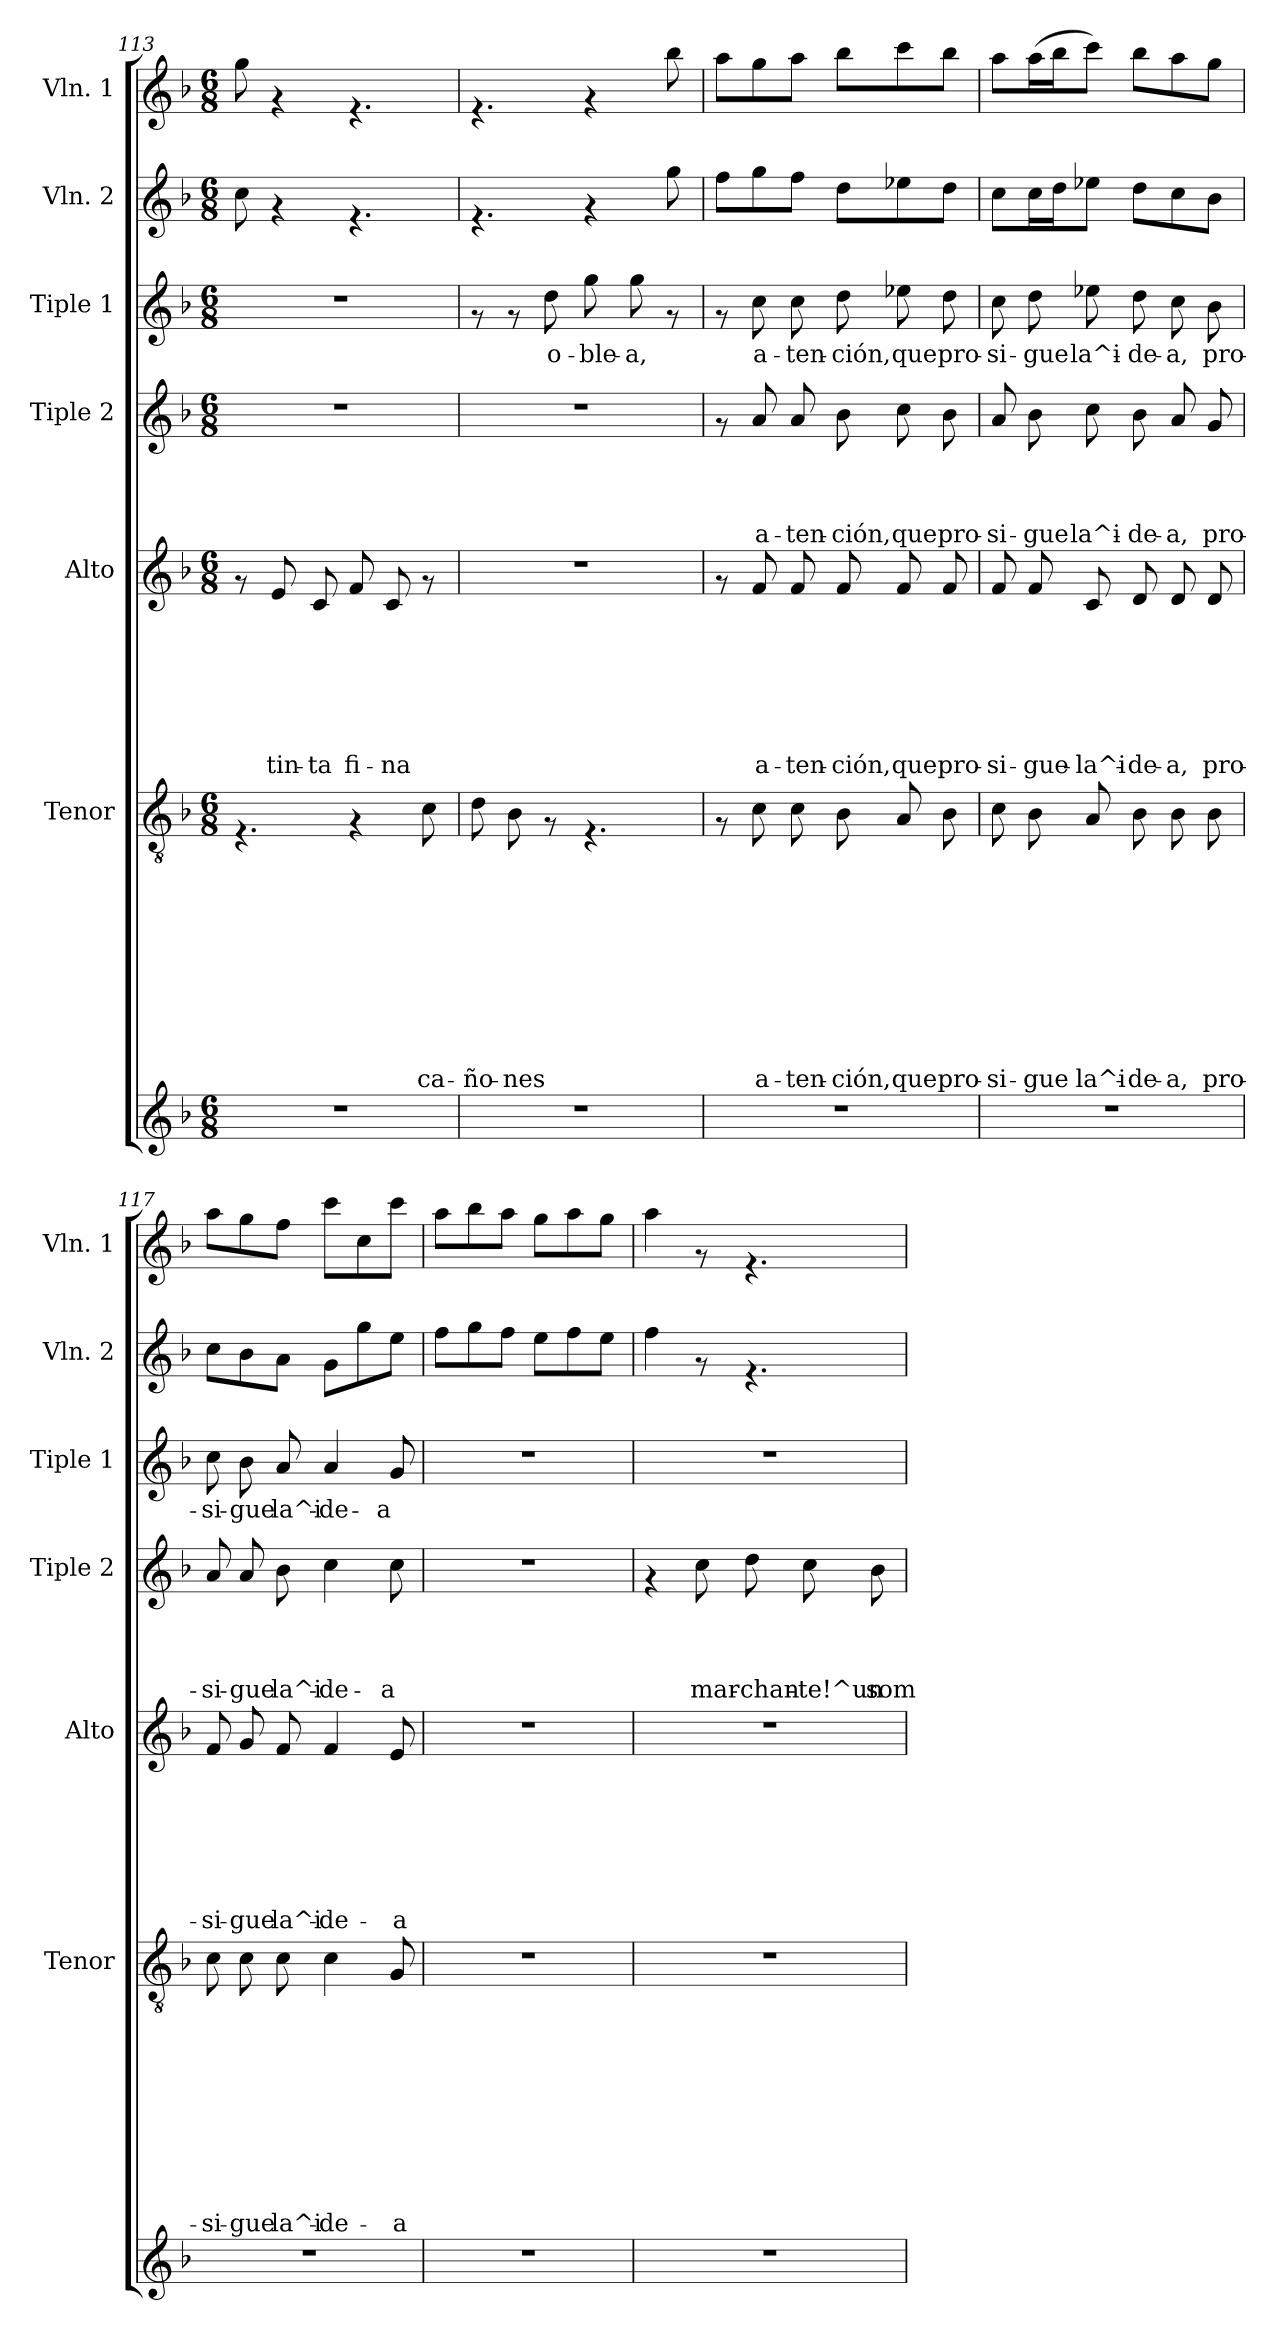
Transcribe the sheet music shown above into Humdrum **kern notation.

**kern	**kern	**text	**text	**text	**text	**text	**text	**text	**text	**text	**text	**kern	**text	**text	**text	**text	**text	**text	**text	**kern	**text	**text	**text	**text	**kern	**text	**kern	**kern
*part7	*part6	*part6	*part6	*part6	*part6	*part6	*part6	*part6	*part6	*part6	*part6	*part5	*part5	*part5	*part5	*part5	*part5	*part5	*part5	*part4	*part4	*part4	*part4	*part4	*part3	*part3	*part2	*part1
*staff7	*staff6	*staff6	*staff6	*staff6	*staff6	*staff6	*staff6	*staff6	*staff6	*staff6	*staff6	*staff5	*staff5	*staff5	*staff5	*staff5	*staff5	*staff5	*staff5	*staff4	*staff4	*staff4	*staff4	*staff4	*staff3	*staff3	*staff2	*staff1
*	*I"Tenor	*	*	*	*	*	*	*	*	*	*	*I"Alto	*	*	*	*	*	*	*	*I"Tiple 2	*	*	*	*	*I"Tiple 1	*	*I"Vln. 2	*I"Vln. 1
*	*I'Tenor	*	*	*	*	*	*	*	*	*	*	*I'Alto	*	*	*	*	*	*	*	*I'Tiple 2	*	*	*	*	*I'Tiple 1	*	*I'Vln. 2	*I'Vln. 1
*clefG2	*clefGv2	*	*	*	*	*	*	*	*	*	*	*clefG2	*	*	*	*	*	*	*	*clefG2	*	*	*	*	*clefG2	*	*clefG2	*clefG2
*ITrd7c12	*	*	*	*	*	*	*	*	*	*	*	*	*	*	*	*	*	*	*	*	*	*	*	*	*	*	*	*
*k[b-]	*k[b-]	*	*	*	*	*	*	*	*	*	*	*k[b-]	*	*	*	*	*	*	*	*k[b-]	*	*	*	*	*k[b-]	*	*k[b-]	*k[b-]
*F:	*F:	*	*	*	*	*	*	*	*	*	*	*F:	*	*	*	*	*	*	*	*F:	*	*	*	*	*F:	*	*F:	*F:
*M6/8	*M6/8	*	*	*	*	*	*	*	*	*	*	*M6/8	*	*	*	*	*	*	*	*M6/8	*	*	*	*	*M6/8	*	*M6/8	*M6/8
=113	=113	=113	=113	=113	=113	=113	=113	=113	=113	=113	=113	=113	=113	=113	=113	=113	=113	=113	=113	=113	=113	=113	=113	=113	=113	=113	=113	=113
2.r	4.rF	.	.	.	.	.	.	.	.	.	.	8rf	.	.	.	.	.	.	.	2.r	.	.	.	.	2.r	.	8cc\	8gg\
!	!	!	!	!	!	!	!	!	!	!	!	!	!	!	!	!	!	!	!LO:LY:b	!	!	!	!	!	!	!	!	!
.	.	.	.	.	.	.	.	.	.	.	.	8e/	.	.	.	.	.	.	tin-	.	.	.	.	.	.	.	4rf	4rf
!	!	!	!	!	!	!	!	!	!	!	!	!	!	!	!	!	!	!	!LO:LY:b	!	!	!	!	!	!	!	!	!
.	.	.	.	.	.	.	.	.	.	.	.	8c/	.	.	.	.	.	.	-ta	.	.	.	.	.	.	.	.	.
!	!	!	!	!	!	!	!	!	!	!	!	!	!	!	!	!	!	!	!LO:LY:b	!	!	!	!	!	!	!	!	!
.	4rF	.	.	.	.	.	.	.	.	.	.	8f/	.	.	.	.	.	.	fi-	.	.	.	.	.	.	.	4.rf	4.rf
!	!	!	!	!	!	!	!	!	!	!	!	!	!	!	!	!	!	!	!LO:LY:b	!	!	!	!	!	!	!	!	!
.	.	.	.	.	.	.	.	.	.	.	.	8c/	.	.	.	.	.	.	-na	.	.	.	.	.	.	.	.	.
!	!	!	!	!	!	!	!	!	!	!	!LO:LY:b	!	!	!	!	!	!	!	!	!	!	!	!	!	!	!	!	!
.	8c\	.	.	.	.	.	.	.	.	.	-ca-	8rf	.	.	.	.	.	.	.	.	.	.	.	.	.	.	.	.
=114	=114	=114	=114	=114	=114	=114	=114	=114	=114	=114	=114	=114	=114	=114	=114	=114	=114	=114	=114	=114	=114	=114	=114	=114	=114	=114	=114	=114
!	!	!	!	!	!	!	!	!	!	!	!LO:LY:b	!	!	!	!	!	!	!	!	!	!	!	!	!	!	!	!	!
2.r	8d\	.	.	.	.	.	.	.	.	.	-ño-	2.r	.	.	.	.	.	.	.	2.r	.	.	.	.	8rf	.	4.rf	4.rf
!	!	!	!	!	!	!	!	!	!	!	!LO:LY:b	!	!	!	!	!	!	!	!	!	!	!	!	!	!	!	!	!
.	8B-\	.	.	.	.	.	.	.	.	.	-nes	.	.	.	.	.	.	.	.	.	.	.	.	.	8rf	.	.	.
!	!	!	!	!	!	!	!	!	!	!	!	!	!	!	!	!	!	!	!	!	!	!	!	!	!	!LO:LY:b	!	!
.	8rF	.	.	.	.	.	.	.	.	.	.	.	.	.	.	.	.	.	.	.	.	.	.	.	8dd\	o-	.	.
!	!	!	!	!	!	!	!	!	!	!	!	!	!	!	!	!	!	!	!	!	!	!	!	!	!	!LO:LY:b	!	!
.	4.rF	.	.	.	.	.	.	.	.	.	.	.	.	.	.	.	.	.	.	.	.	.	.	.	8gg\	-ble-	4rf	4rf
!	!	!	!	!	!	!	!	!	!	!	!	!	!	!	!	!	!	!	!	!	!	!	!	!	!	!LO:LY:b	!	!
.	.	.	.	.	.	.	.	.	.	.	.	.	.	.	.	.	.	.	.	.	.	.	.	.	8gg\	-a,	.	.
.	.	.	.	.	.	.	.	.	.	.	.	.	.	.	.	.	.	.	.	.	.	.	.	.	8rf	.	8gg\	8bb-\
=115	=115	=115	=115	=115	=115	=115	=115	=115	=115	=115	=115	=115	=115	=115	=115	=115	=115	=115	=115	=115	=115	=115	=115	=115	=115	=115	=115	=115
2.r	8rF	.	.	.	.	.	.	.	.	.	.	8rf	.	.	.	.	.	.	.	8rf	.	.	.	.	8rf	.	8ff\L	8aa\L
!	!	!	!	!	!	!	!	!	!	!	!LO:LY:b	!	!	!	!	!	!	!	!LO:LY:b	!	!	!	!	!LO:LY:b	!	!LO:LY:b	!	!
.	8c\	.	.	.	.	.	.	.	.	.	a-	8f/	.	.	.	.	.	.	a-	8a/	.	.	.	a-	8cc\	a-	8gg\	8gg\
!	!	!	!	!	!	!	!	!	!	!	!LO:LY:b	!	!	!	!	!	!	!	!LO:LY:b	!	!	!	!	!LO:LY:b	!	!LO:LY:b	!	!
.	8c\	.	.	.	.	.	.	.	.	.	-ten-	8f/	.	.	.	.	.	.	-ten-	8a/	.	.	.	-ten-	8cc\	-ten-	8ff\J	8aa\J
!	!	!	!	!	!	!	!	!	!	!	!LO:LY:b	!	!	!	!	!	!	!	!LO:LY:b	!	!	!	!	!LO:LY:b	!	!LO:LY:b	!	!
.	8B-\	.	.	.	.	.	.	.	.	.	-ción,	8f/	.	.	.	.	.	.	-ción,	8b-\	.	.	.	-ción,	8dd\	-ción,	8dd\L	8bb-\L
!	!	!	!	!	!	!	!	!	!	!	!LO:LY:b	!	!	!	!	!	!	!	!LO:LY:b	!	!	!	!	!LO:LY:b	!	!LO:LY:b	!	!
.	8A/	.	.	.	.	.	.	.	.	.	que	8f/	.	.	.	.	.	.	que	8cc\	.	.	.	que	8ee-X\	que	8ee-X\	8ccc\
!	!	!	!	!	!	!	!	!	!	!	!LO:LY:b	!	!	!	!	!	!	!	!LO:LY:b	!	!	!	!	!LO:LY:b	!	!LO:LY:b	!	!
.	8B-\	.	.	.	.	.	.	.	.	.	pro-	8f/	.	.	.	.	.	.	pro-	8b-\	.	.	.	pro-	8dd\	pro-	8dd\J	8bb-\J
!!LO:PB:g=z
=116	=116	=116	=116	=116	=116	=116	=116	=116	=116	=116	=116	=116	=116	=116	=116	=116	=116	=116	=116	=116	=116	=116	=116	=116	=116	=116	=116	=116
!	!	!	!	!	!	!	!	!	!	!	!LO:LY:b	!	!	!	!	!	!	!	!LO:LY:b	!	!	!	!	!LO:LY:b	!	!LO:LY:b	!	!
2.r	8c\	.	.	.	.	.	.	.	.	.	-si-	8f/	.	.	.	.	.	.	-si-	8a/	.	.	.	-si-	8cc\	-si-	8cc\L	8aa\L
!	!	!	!	!	!	!	!	!	!	!	!LO:LY:b	!	!	!	!	!	!	!	!LO:LY:b	!	!	!	!	!LO:LY:b	!	!LO:LY:b	!	!
.	8B-\	.	.	.	.	.	.	.	.	.	-gue	8f/	.	.	.	.	.	.	-gue-	8b-\	.	.	.	-gue	8dd\	-gue	16cc\L	(>16aa\L
.	.	.	.	.	.	.	.	.	.	.	.	.	.	.	.	.	.	.	.	.	.	.	.	.	.	.	16dd\J	16bb-\J
!	!	!	!	!	!	!	!	!	!	!	!LO:LY:b	!	!	!	!	!	!	!	!LO:LY:b	!	!	!	!	!LO:LY:b	!	!LO:LY:b	!	!
.	8A/	.	.	.	.	.	.	.	.	.	la^i-	8c/	.	.	.	.	.	.	-la^i-	8cc\	.	.	.	la^i-	8ee-X\	la^i-	8ee-X\J	8ccc\J)
!	!	!	!	!	!	!	!	!	!	!	!LO:LY:b	!	!	!	!	!	!	!	!LO:LY:b	!	!	!	!	!LO:LY:b	!	!LO:LY:b	!	!
.	8B-\	.	.	.	.	.	.	.	.	.	-de-	8d/	.	.	.	.	.	.	-de-	8b-\	.	.	.	-de-	8dd\	-de-	8dd\L	8bb-\L
!	!	!	!	!	!	!	!	!	!	!	!LO:LY:b	!	!	!	!	!	!	!	!LO:LY:b	!	!	!	!	!LO:LY:b	!	!LO:LY:b	!	!
.	8B-\	.	.	.	.	.	.	.	.	.	-a,	8d/	.	.	.	.	.	.	-a,	8a/	.	.	.	-a,	8cc\	-a,	8cc\	8aa\
!	!	!	!	!	!	!	!	!	!	!	!LO:LY:b	!	!	!	!	!	!	!	!LO:LY:b	!	!	!	!	!LO:LY:b	!	!LO:LY:b	!	!
.	8B-\	.	.	.	.	.	.	.	.	.	pro-	8d/	.	.	.	.	.	.	pro-	8g/	.	.	.	pro-	8b-\	pro-	8b-\J	8gg\J
=117	=117	=117	=117	=117	=117	=117	=117	=117	=117	=117	=117	=117	=117	=117	=117	=117	=117	=117	=117	=117	=117	=117	=117	=117	=117	=117	=117	=117
!	!	!	!	!	!	!	!	!	!	!	!LO:LY:b	!	!	!	!	!	!	!	!LO:LY:b	!	!	!	!	!LO:LY:b	!	!LO:LY:b	!	!
2.r	8c\	.	.	.	.	.	.	.	.	.	-si-	8f/	.	.	.	.	.	.	-si-	8a/	.	.	.	-si-	8cc\	-si-	8cc\L	8aa\L
!	!	!	!	!	!	!	!	!	!	!	!LO:LY:b	!	!	!	!	!	!	!	!LO:LY:b	!	!	!	!	!LO:LY:b	!	!LO:LY:b	!	!
.	8c\	.	.	.	.	.	.	.	.	.	-gue	8g/	.	.	.	.	.	.	-gue	8a/	.	.	.	-gue	8b-\	-gue	8b-\	8gg\
!	!	!	!	!	!	!	!	!	!	!	!LO:LY:b	!	!	!	!	!	!	!	!LO:LY:b	!	!	!	!	!LO:LY:b	!	!LO:LY:b	!	!
.	8c\	.	.	.	.	.	.	.	.	.	la^i-	8f/	.	.	.	.	.	.	la^i-	8b-\	.	.	.	la^i-	8a/	la^i-	8a\J	8ff\J
!	!	!	!	!	!	!	!	!	!	!	!LO:LY:b	!	!	!	!	!	!	!	!LO:LY:b	!	!	!	!	!LO:LY:b	!	!LO:LY:b	!	!
.	4c\	.	.	.	.	.	.	.	.	.	-de-	4f/	.	.	.	.	.	.	-de-	4cc\	.	.	.	-de-	4a/	-de-	8g\L	8ccc\L
.	.	.	.	.	.	.	.	.	.	.	.	.	.	.	.	.	.	.	.	.	.	.	.	.	.	.	8gg\	8cc\
!	!	!	!	!	!	!	!	!	!	!	!LO:LY:b	!	!	!	!	!	!	!	!LO:LY:b	!	!	!	!	!LO:LY:b	!	!LO:LY:b	!	!
.	8G/	.	.	.	.	.	.	.	.	.	-a	8e/	.	.	.	.	.	.	-a	8cc\	.	.	.	-a	8g/	-a	8ee\J	8ccc\J
=118	=118	=118	=118	=118	=118	=118	=118	=118	=118	=118	=118	=118	=118	=118	=118	=118	=118	=118	=118	=118	=118	=118	=118	=118	=118	=118	=118	=118
2.r	2.r	.	.	.	.	.	.	.	.	.	.	2.r	.	.	.	.	.	.	.	2.r	.	.	.	.	2.r	.	8ff\L	8aa\L
.	.	.	.	.	.	.	.	.	.	.	.	.	.	.	.	.	.	.	.	.	.	.	.	.	.	.	8gg\	8bb-\
.	.	.	.	.	.	.	.	.	.	.	.	.	.	.	.	.	.	.	.	.	.	.	.	.	.	.	8ff\J	8aa\J
.	.	.	.	.	.	.	.	.	.	.	.	.	.	.	.	.	.	.	.	.	.	.	.	.	.	.	8ee\L	8gg\L
.	.	.	.	.	.	.	.	.	.	.	.	.	.	.	.	.	.	.	.	.	.	.	.	.	.	.	8ff\	8aa\
.	.	.	.	.	.	.	.	.	.	.	.	.	.	.	.	.	.	.	.	.	.	.	.	.	.	.	8ee\J	8gg\J
=119	=119	=119	=119	=119	=119	=119	=119	=119	=119	=119	=119	=119	=119	=119	=119	=119	=119	=119	=119	=119	=119	=119	=119	=119	=119	=119	=119	=119
2.r	2.r	.	.	.	.	.	.	.	.	.	.	2.r	.	.	.	.	.	.	.	4rf	.	.	.	.	2.r	.	4ff\	4aa\
!	!	!	!	!	!	!	!	!	!	!	!	!	!	!	!	!	!	!	!	!	!	!	!	!LO:LY:b	!	!	!	!
.	.	.	.	.	.	.	.	.	.	.	.	.	.	.	.	.	.	.	.	8cc\	.	.	.	mar-	.	.	8rf	8rf
!	!	!	!	!	!	!	!	!	!	!	!	!	!	!	!	!	!	!	!	!	!	!	!	!LO:LY:b	!	!	!	!
.	.	.	.	.	.	.	.	.	.	.	.	.	.	.	.	.	.	.	.	8dd\	.	.	.	-chan-	.	.	4.rf	4.rf
!	!	!	!	!	!	!	!	!	!	!	!	!	!	!	!	!	!	!	!	!	!	!	!	!LO:LY:b	!	!	!	!
.	.	.	.	.	.	.	.	.	.	.	.	.	.	.	.	.	.	.	.	8cc\	.	.	.	-te!^un	.	.	.	.
!	!	!	!	!	!	!	!	!	!	!	!	!	!	!	!	!	!	!	!	!	!	!	!	!LO:LY:b	!	!	!	!
.	.	.	.	.	.	.	.	.	.	.	.	.	.	.	.	.	.	.	.	8b-\	.	.	.	som-	.	.	.	.
=	=	=	=	=	=	=	=	=	=	=	=	=	=	=	=	=	=	=	=	=	=	=	=	=	=	=	=	=
*-	*-	*-	*-	*-	*-	*-	*-	*-	*-	*-	*-	*-	*-	*-	*-	*-	*-	*-	*-	*-	*-	*-	*-	*-	*-	*-	*-	*-
